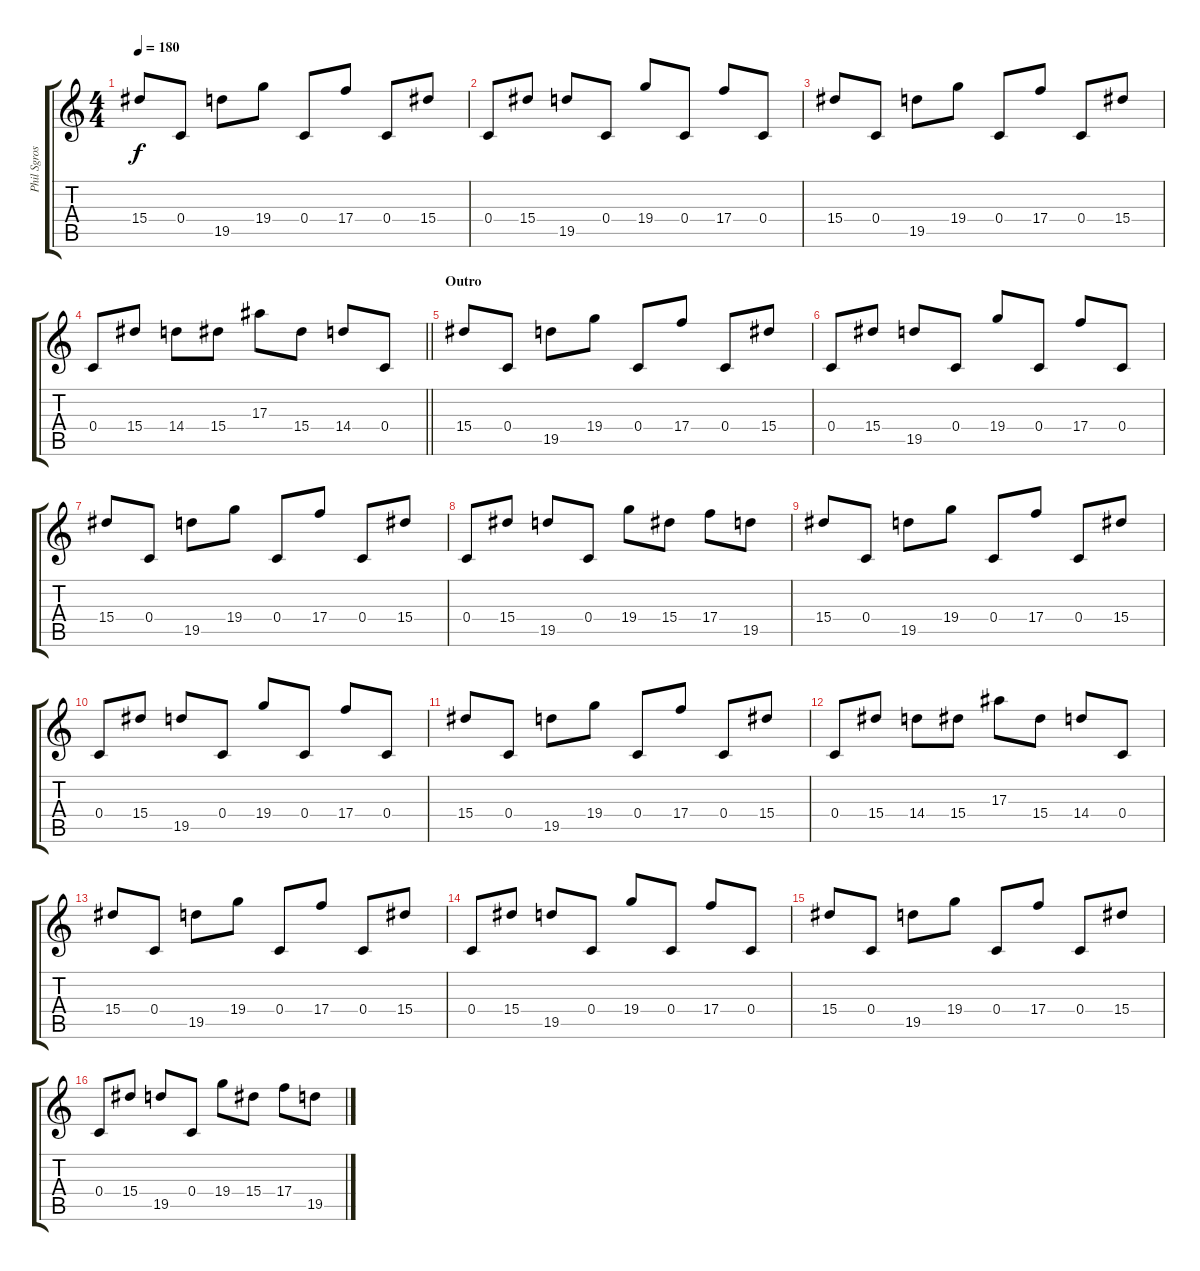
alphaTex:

\track ("Phil Sgrosso" "Phil Sgros") {instrument distortionguitar}
\staff {score tabs}
\tuning (D4 A3 F3 C3 G2 C2) {hide}
\ts (4 4)
\tempo 180
\clef g2
\ks c
15.4.8{dy f} 0.4.8 19.5.8 19.4.8 0.4.8 17.4.8 0.4.8 15.4.8 |
0.4.8 15.4.8 19.5.8 0.4.8 19.4.8 0.4.8 17.4.8 0.4.8 |
15.4.8 0.4.8 19.5.8 19.4.8 0.4.8 17.4.8 0.4.8 15.4.8 |
\barLineRight lightlight
0.4.8 15.4.8 14.4.8 15.4.8 17.3.8 15.4.8 14.4.8 0.4.8 |
\section ("" "Outro")
15.4.8 0.4.8 19.5.8 19.4.8 0.4.8 17.4.8 0.4.8 15.4.8 |
0.4.8 15.4.8 19.5.8 0.4.8 19.4.8 0.4.8 17.4.8 0.4.8 |
15.4.8 0.4.8 19.5.8 19.4.8 0.4.8 17.4.8 0.4.8 15.4.8 |
0.4.8 15.4.8 19.5.8 0.4.8 19.4.8 15.4.8 17.4.8 19.5.8 |
15.4.8 0.4.8 19.5.8 19.4.8 0.4.8 17.4.8 0.4.8 15.4.8 |
0.4.8 15.4.8 19.5.8 0.4.8 19.4.8 0.4.8 17.4.8 0.4.8 |
15.4.8 0.4.8 19.5.8 19.4.8 0.4.8 17.4.8 0.4.8 15.4.8 |
0.4.8 15.4.8 14.4.8 15.4.8 17.3.8 15.4.8 14.4.8 0.4.8 |
15.4.8 0.4.8 19.5.8 19.4.8 0.4.8 17.4.8 0.4.8 15.4.8 |
0.4.8 15.4.8 19.5.8 0.4.8 19.4.8 0.4.8 17.4.8 0.4.8 |
15.4.8 0.4.8 19.5.8 19.4.8 0.4.8 17.4.8 0.4.8 15.4.8 |
0.4.8 15.4.8 19.5.8 0.4.8 19.4.8 15.4.8 17.4.8 19.5.8
